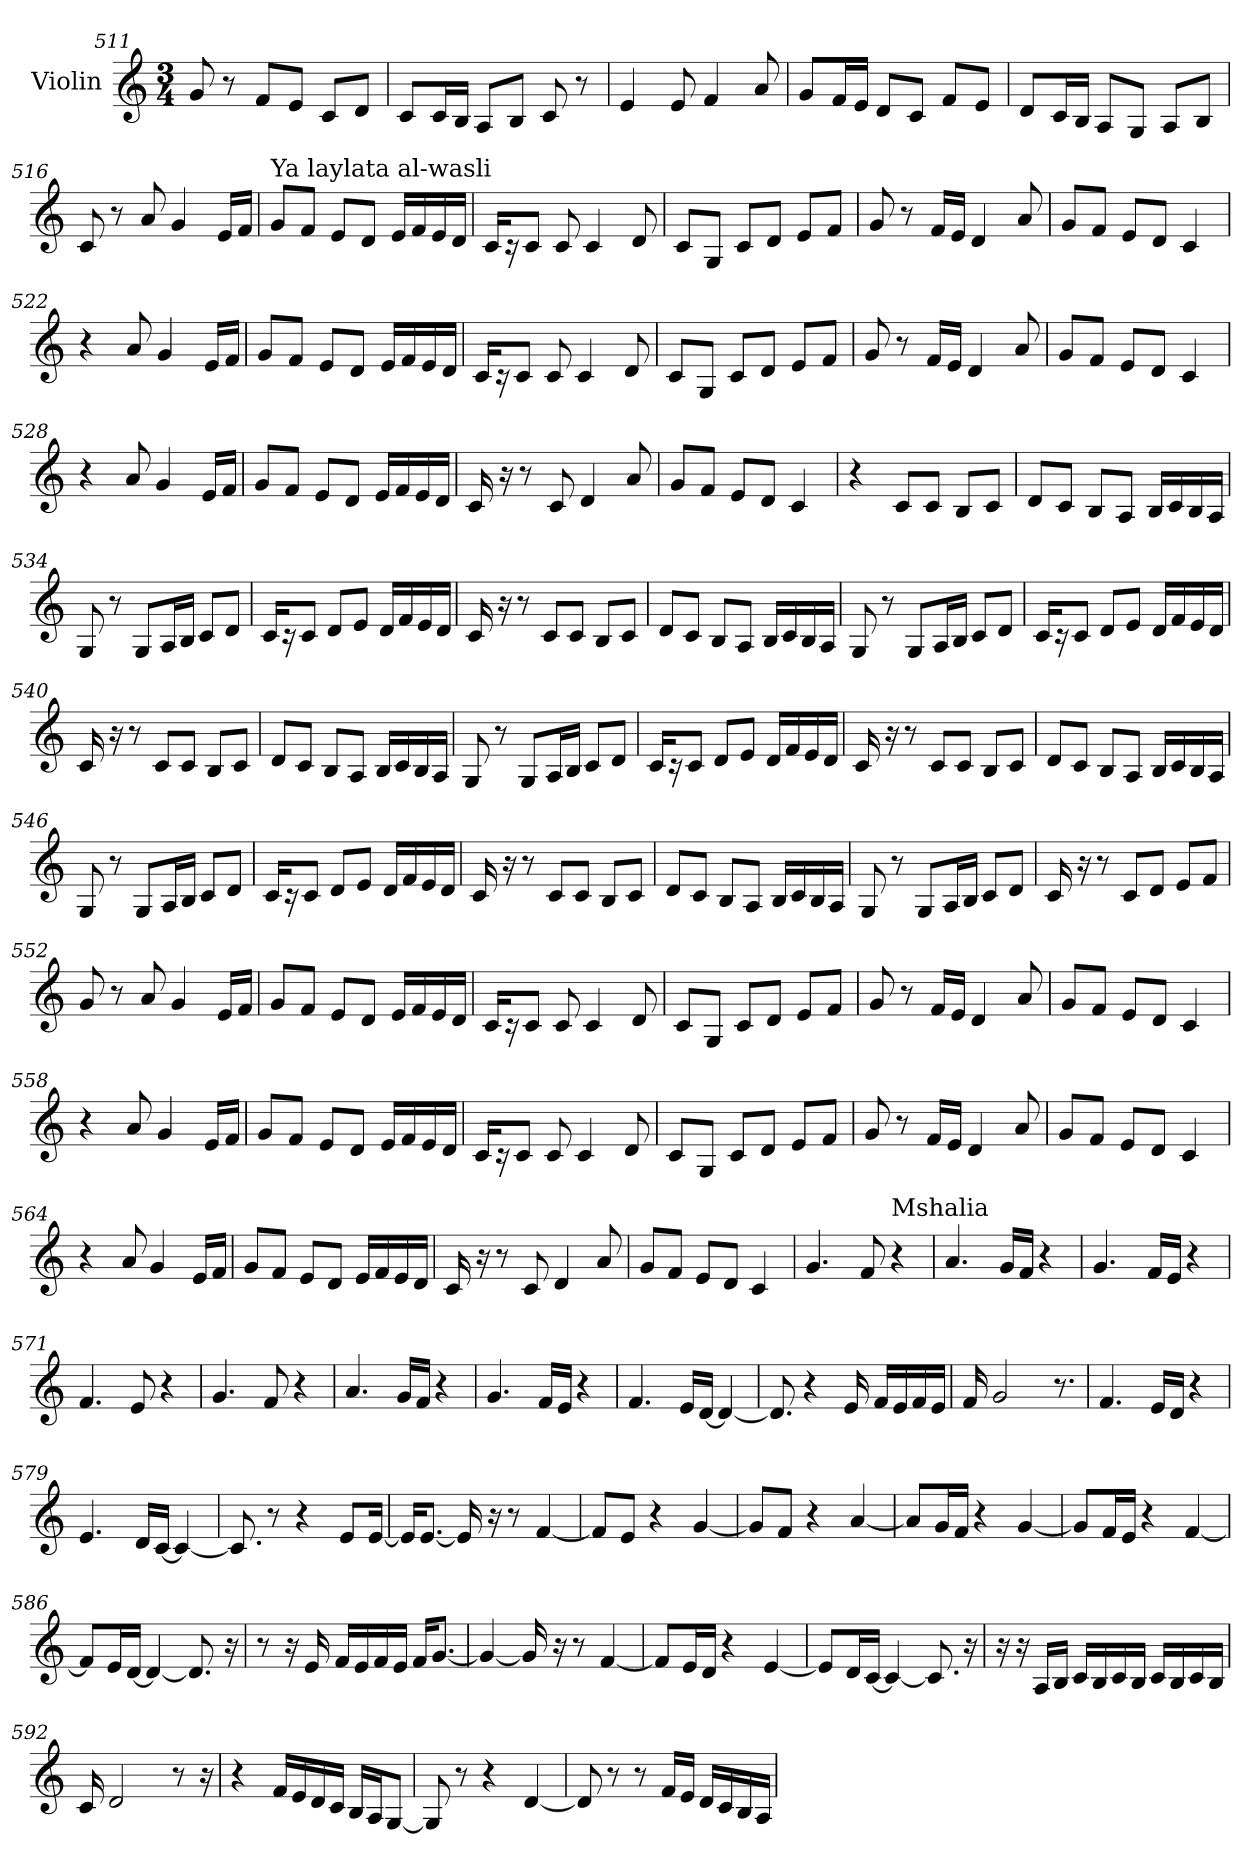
**kern
*part1
*staff1
*I"Violin
*clefG2
*k[]
*M3/4
=511
8g/
8r
8f/L
8e/J
8c/L
8d/J
=512
8c/L
16c/L
16B/JJ
8A/L
8B/J
8c/
8r
!!LO:LB:g=z
=513
4e/
8e/
4f/
8a/
=514
8g/L
16f/L
16e/JJ
8d/L
8c/J
8f/L
8e/J
=515
8d/L
16c/L
16B/JJ
8A/L
8G/J
8A/L
8B/J
=516
8c/
8r
8a/
4g/
16e/LL
16f/JJ
=517
!LO:TX:a:t=Ya laylata al-wasli
8g/L
8f/J
8e/L
8d/J
16e/LL
16f/
16e/
16d/JJ
!!LO:LB:g=z
=518
16c/KL
16r
8c/J
8c/
4c/
8d/
=519
8c/L
8G/J
8c/L
8d/J
8e/L
8f/J
=520
8g/
8r
16f/LL
16e/JJ
4d/
8a/
=521
8g/L
8f/J
8e/L
8d/J
4c/
=522
4r
8a/
4g/
16e/LL
16f/JJ
!!LO:LB:g=z
=523
8g/L
8f/J
8e/L
8d/J
16e/LL
16f/
16e/
16d/JJ
=524
16c/KL
16r
8c/J
8c/
4c/
8d/
=525
8c/L
8G/J
8c/L
8d/J
8e/L
8f/J
=526
8g/
8r
16f/LL
16e/JJ
4d/
8a/
=527
8g/L
8f/J
8e/L
8d/J
4c/
!!LO:PB:g=z
=528
4r
8a/
4g/
16e/LL
16f/JJ
=529
8g/L
8f/J
8e/L
8d/J
16e/LL
16f/
16e/
16d/JJ
=530
16c/
16r
8r
8c/
4d/
8a/
=531
8g/L
8f/J
8e/L
8d/J
4c/
=532
4r
8c/L
8c/J
8B/L
8c/J
!!LO:LB:g=z
=533
8d/L
8c/J
8B/L
8A/J
16B/LL
16c/
16B/
16A/JJ
=534
8G/
8r
8G/L
16A/L
16B/JJ
8c/L
8d/J
=535
16c/KL
16r
8c/J
8d/L
8e/J
16d/LL
16f/
16e/
16d/JJ
=536
16c/
16r
8r
8c/L
8c/J
8B/L
8c/J
!!LO:LB:g=z
=537
8d/L
8c/J
8B/L
8A/J
16B/LL
16c/
16B/
16A/JJ
=538
8G/
8r
8G/L
16A/L
16B/JJ
8c/L
8d/J
=539
16c/KL
16r
8c/J
8d/L
8e/J
16d/LL
16f/
16e/
16d/JJ
=540
16c/
16r
8r
8c/L
8c/J
8B/L
8c/J
!!LO:LB:g=z
=541
8d/L
8c/J
8B/L
8A/J
16B/LL
16c/
16B/
16A/JJ
=542
8G/
8r
8G/L
16A/L
16B/JJ
8c/L
8d/J
=543
16c/KL
16r
8c/J
8d/L
8e/J
16d/LL
16f/
16e/
16d/JJ
=544
16c/
16r
8r
8c/L
8c/J
8B/L
8c/J
!!LO:LB:g=z
=545
8d/L
8c/J
8B/L
8A/J
16B/LL
16c/
16B/
16A/JJ
=546
8G/
8r
8G/L
16A/L
16B/JJ
8c/L
8d/J
=547
16c/KL
16r
8c/J
8d/L
8e/J
16d/LL
16f/
16e/
16d/JJ
=548
16c/
16r
8r
8c/L
8c/J
8B/L
8c/J
!!LO:LB:g=z
=549
8d/L
8c/J
8B/L
8A/J
16B/LL
16c/
16B/
16A/JJ
=550
8G/
8r
8G/L
16A/L
16B/JJ
8c/L
8d/J
=551
16c/
16r
8r
8c/L
8d/J
8e/L
8f/J
=552
8g/
8r
8a/
4g/
16e/LL
16f/JJ
=553
8g/L
8f/J
8e/L
8d/J
16e/LL
16f/
16e/
16d/JJ
!!LO:LB:g=z
=554
16c/KL
16r
8c/J
8c/
4c/
8d/
=555
8c/L
8G/J
8c/L
8d/J
8e/L
8f/J
=556
8g/
8r
16f/LL
16e/JJ
4d/
8a/
=557
8g/L
8f/J
8e/L
8d/J
4c/
=558
4r
8a/
4g/
16e/LL
16f/JJ
!!LO:LB:g=z
=559
8g/L
8f/J
8e/L
8d/J
16e/LL
16f/
16e/
16d/JJ
=560
16c/KL
16r
8c/J
8c/
4c/
8d/
=561
8c/L
8G/J
8c/L
8d/J
8e/L
8f/J
=562
8g/
8r
16f/LL
16e/JJ
4d/
8a/
=563
8g/L
8f/J
8e/L
8d/J
4c/
!!LO:PB:g=z
=564
4r
8a/
4g/
16e/LL
16f/JJ
=565
8g/L
8f/J
8e/L
8d/J
16e/LL
16f/
16e/
16d/JJ
=566
16c/
16r
8r
8c/
4d/
8a/
=567
8g/L
8f/J
8e/L
8d/J
4c/
=568
*MM80
4.g/
8f/
!LO:TX:a:t=Mshalia
4r
=569
4.a/
16g/LL
16f/JJ
4r
!!LO:LB:g=z
=570
4.g/
16f/LL
16e/JJ
4r
=571
4.f/
8e/
4r
=572
4.g/
8f/
4r
=573
4.a/
16g/LL
16f/JJ
4r
=574
4.g/
16f/LL
16e/JJ
4r
=575
4.f/
16e/LL
[16d/JJ
4d/_
!!LO:LB:g=z
=576
8.d/]
4r
16e/
16f/LL
16e/
16f/
16e/JJ
=577
16f/
2g/
8.r
=578
4.f/
16e/LL
16d/JJ
4r
=579
4.e/
16d/LL
[16c/JJ
4c/_
=580
8.c/]
8r
4r
8e/L
[16e/Jk
!!LO:LB:g=z
=581
16e/KL]
[8.e/J
16e/]
16r
8r
[4f/
=582
8f/L]
8e/J
4r
[4g/
=583
8g/L]
8f/J
4r
[4a/
=584
8a/L]
16g/L
16f/JJ
4r
[4g/
=585
8g/L]
16f/L
16e/JJ
4r
[4f/
=586
8f/L]
16e/L
[16d/JJ
4d/_
8.d/]
16r
!!LO:LB:g=z
=587
8r
16r
16e/
16f/LL
16e/
16f/
16e/JJ
16f/KL
[8.g/J
=588
4g/_
16g/]
16r
8r
[4f/
=589
8f/L]
16e/L
16d/JJ
4r
[4e/
=590
8e/L]
16d/L
[16c/JJ
4c/_
8.c/]
16r
!!LO:LB:g=z
=591
16r
16r
16A/LL
16B/JJ
16c/LL
16B/
16c/
16B/JJ
16c/LL
16B/
16c/
16B/JJ
=592
16c/
2d/
8r
16r
=593
4r
16f/LL
16e/
16d/
16c/JJ
16B/LL
16A/J
[8G/J
=594
8G/]
8r
4r
[4d/
!!LO:LB:g=z
=595
8d/]
8r
8r
16f/LL
16e/JJ
16d/LL
16c/
16B/
16A/JJ
=
*-
